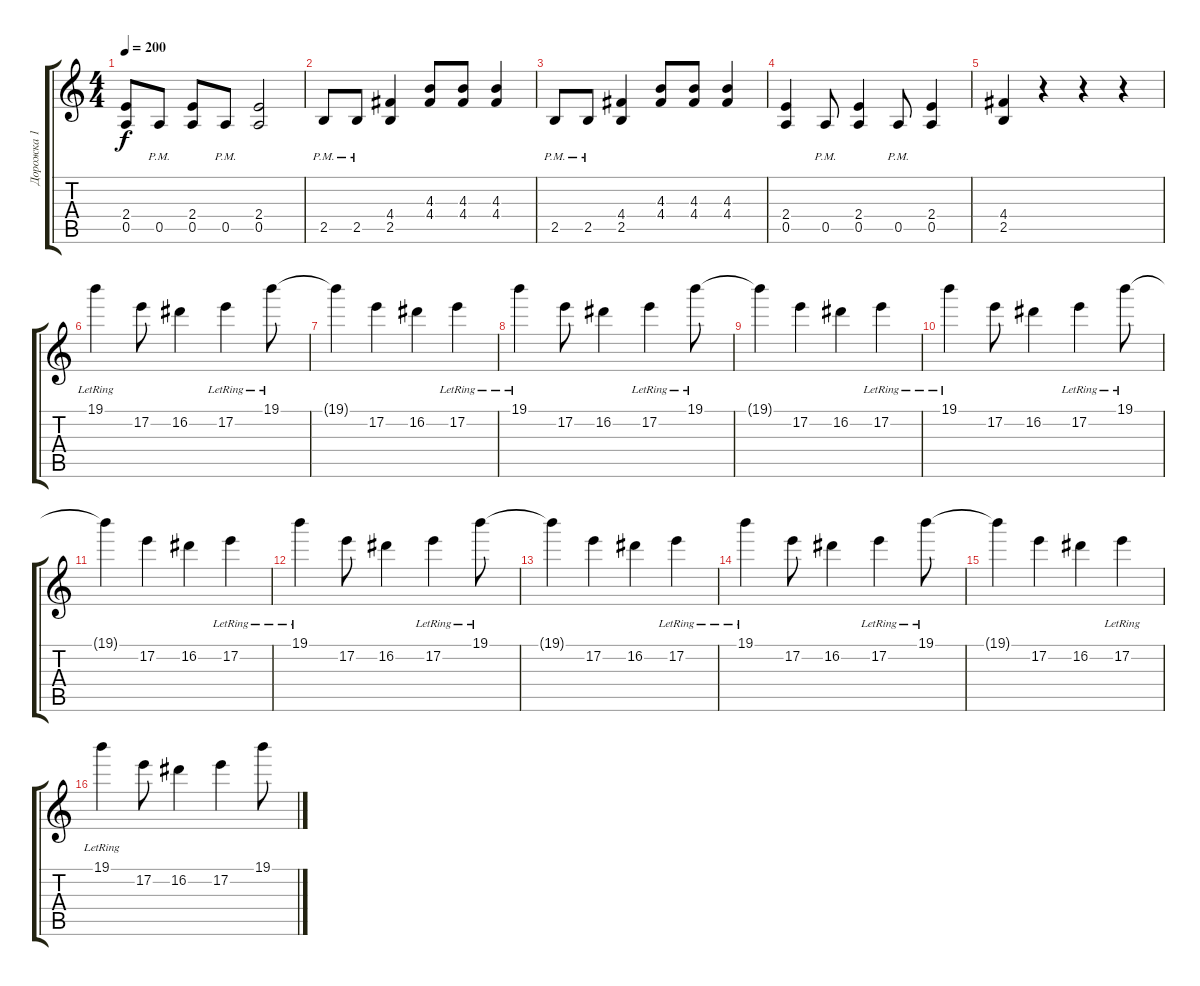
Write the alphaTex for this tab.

\track ("Дорожка 1" "Дорожка 1") {instrument distortionguitar}
\staff {score tabs}
\tuning (E4 B3 G3 D3 A2 E2) {hide}
\ts (4 4)
\tempo 200
\clef g2
\ks c
(2.4{t} 0.5{t}).8{dy f} 0.5{pm}.8 (2.4 0.5).8 0.5{pm}.8 (2.4 0.5).2 |
2.5{pm}.8 2.5{pm}.8 (4.4 2.5).4 (4.3 4.4).8 (4.3 4.4).8 (4.3 4.4).4 |
2.5{pm}.8 2.5{pm}.8 (4.4 2.5).4 (4.3 4.4).8 (4.3 4.4).8 (4.3 4.4).4 |
(2.4 0.5).4 0.5{pm}.8 (2.4 0.5).4 0.5{pm}.8 (2.4 0.5).4 |
(4.4 2.5).4 r.4 r.4 r.4 |
19.1{lr}.4 17.2.8 16.2.4 17.2{lr}.4 19.1{lr}.8 |
19.1{t}.4 17.2.4 16.2.4 17.2{lr}.4 |
19.1{lr}.4 17.2.8 16.2.4 17.2{lr}.4 19.1{lr}.8 |
19.1{t}.4 17.2.4 16.2.4 17.2{lr}.4 |
19.1{lr}.4 17.2.8 16.2.4 17.2{lr}.4 19.1{lr}.8 |
19.1{t}.4 17.2.4 16.2.4 17.2{lr}.4 |
19.1{lr}.4 17.2.8 16.2.4 17.2{lr}.4 19.1{lr}.8 |
19.1{t}.4 17.2.4 16.2.4 17.2{lr}.4 |
19.1{lr}.4 17.2.8 16.2.4 17.2{lr}.4 19.1{lr}.8 |
19.1{t}.4 17.2.4 16.2.4 17.2{lr}.4 |
19.1{lr}.4 17.2.8 16.2.4 17.2.4 19.1.8
